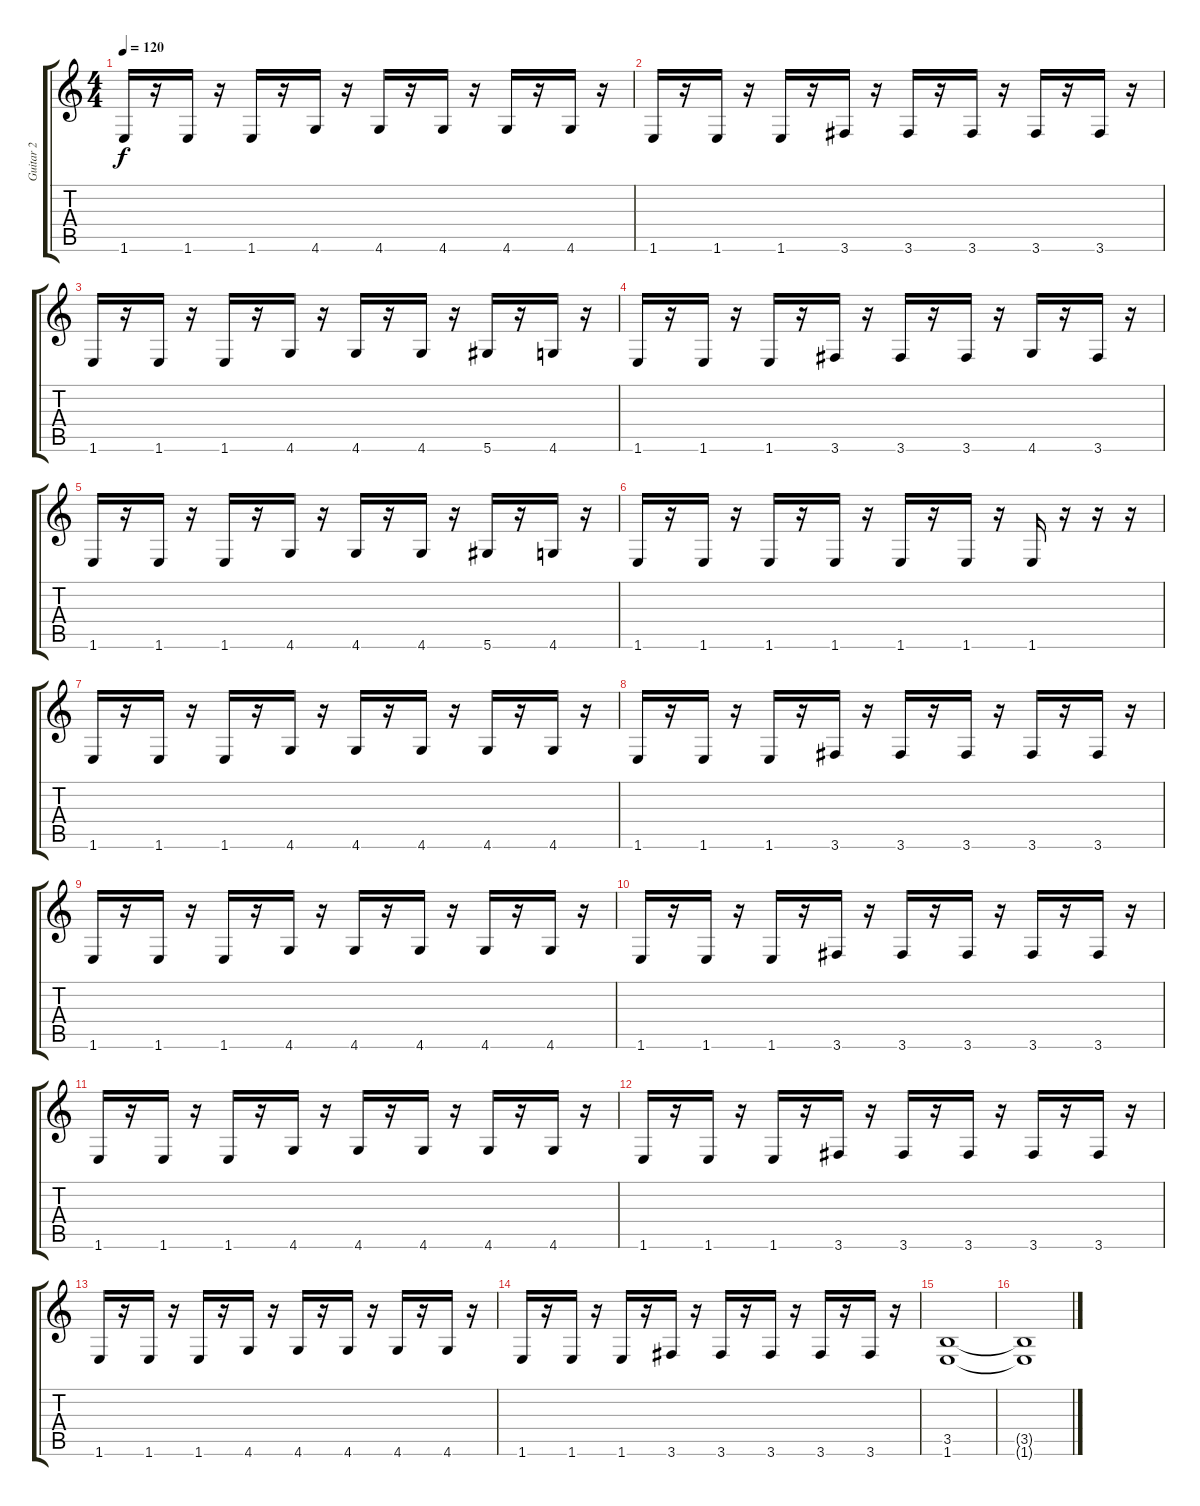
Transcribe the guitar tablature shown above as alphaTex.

\track ("Guitar 2" "Guitar 2") {instrument overdrivenguitar}
\staff {score tabs}
\tuning (Eb4 Bb3 Gb3 Db3 Ab2 Eb2) {hide}
\ts (4 4)
\tempo 120
\clef g2
\ks c
1.6.16{dy f} r.16 1.6.16 r.16 1.6.16 r.16 4.6.16 r.16 4.6.16 r.16 4.6.16 r.16 4.6.16 r.16 4.6.16 r.16 |
1.6.16 r.16 1.6.16 r.16 1.6.16 r.16 3.6.16 r.16 3.6.16 r.16 3.6.16 r.16 3.6.16 r.16 3.6.16 r.16 |
1.6.16 r.16 1.6.16 r.16 1.6.16 r.16 4.6.16 r.16 4.6.16 r.16 4.6.16 r.16 5.6.16 r.16 4.6.16 r.16 |
1.6.16 r.16 1.6.16 r.16 1.6.16 r.16 3.6.16 r.16 3.6.16 r.16 3.6.16 r.16 4.6.16 r.16 3.6.16 r.16 |
1.6.16 r.16 1.6.16 r.16 1.6.16 r.16 4.6.16 r.16 4.6.16 r.16 4.6.16 r.16 5.6.16 r.16 4.6.16 r.16 |
1.6.16 r.16 1.6.16 r.16 1.6.16 r.16 1.6.16 r.16 1.6.16 r.16 1.6.16 r.16 1.6.16 r.16 r.16 r.16 |
1.6.16 r.16 1.6.16 r.16 1.6.16 r.16 4.6.16 r.16 4.6.16 r.16 4.6.16 r.16 4.6.16 r.16 4.6.16 r.16 |
1.6.16 r.16 1.6.16 r.16 1.6.16 r.16 3.6.16 r.16 3.6.16 r.16 3.6.16 r.16 3.6.16 r.16 3.6.16 r.16 |
1.6.16 r.16 1.6.16 r.16 1.6.16 r.16 4.6.16 r.16 4.6.16 r.16 4.6.16 r.16 4.6.16 r.16 4.6.16 r.16 |
1.6.16 r.16 1.6.16 r.16 1.6.16 r.16 3.6.16 r.16 3.6.16 r.16 3.6.16 r.16 3.6.16 r.16 3.6.16 r.16 |
1.6.16 r.16 1.6.16 r.16 1.6.16 r.16 4.6.16 r.16 4.6.16 r.16 4.6.16 r.16 4.6.16 r.16 4.6.16 r.16 |
1.6.16 r.16 1.6.16 r.16 1.6.16 r.16 3.6.16 r.16 3.6.16 r.16 3.6.16 r.16 3.6.16 r.16 3.6.16 r.16 |
1.6.16 r.16 1.6.16 r.16 1.6.16 r.16 4.6.16 r.16 4.6.16 r.16 4.6.16 r.16 4.6.16 r.16 4.6.16 r.16 |
1.6.16 r.16 1.6.16 r.16 1.6.16 r.16 3.6.16 r.16 3.6.16 r.16 3.6.16 r.16 3.6.16 r.16 3.6.16 r.16 |
(3.5 1.6).1 |
(3.5{t} 1.6{t}).1
